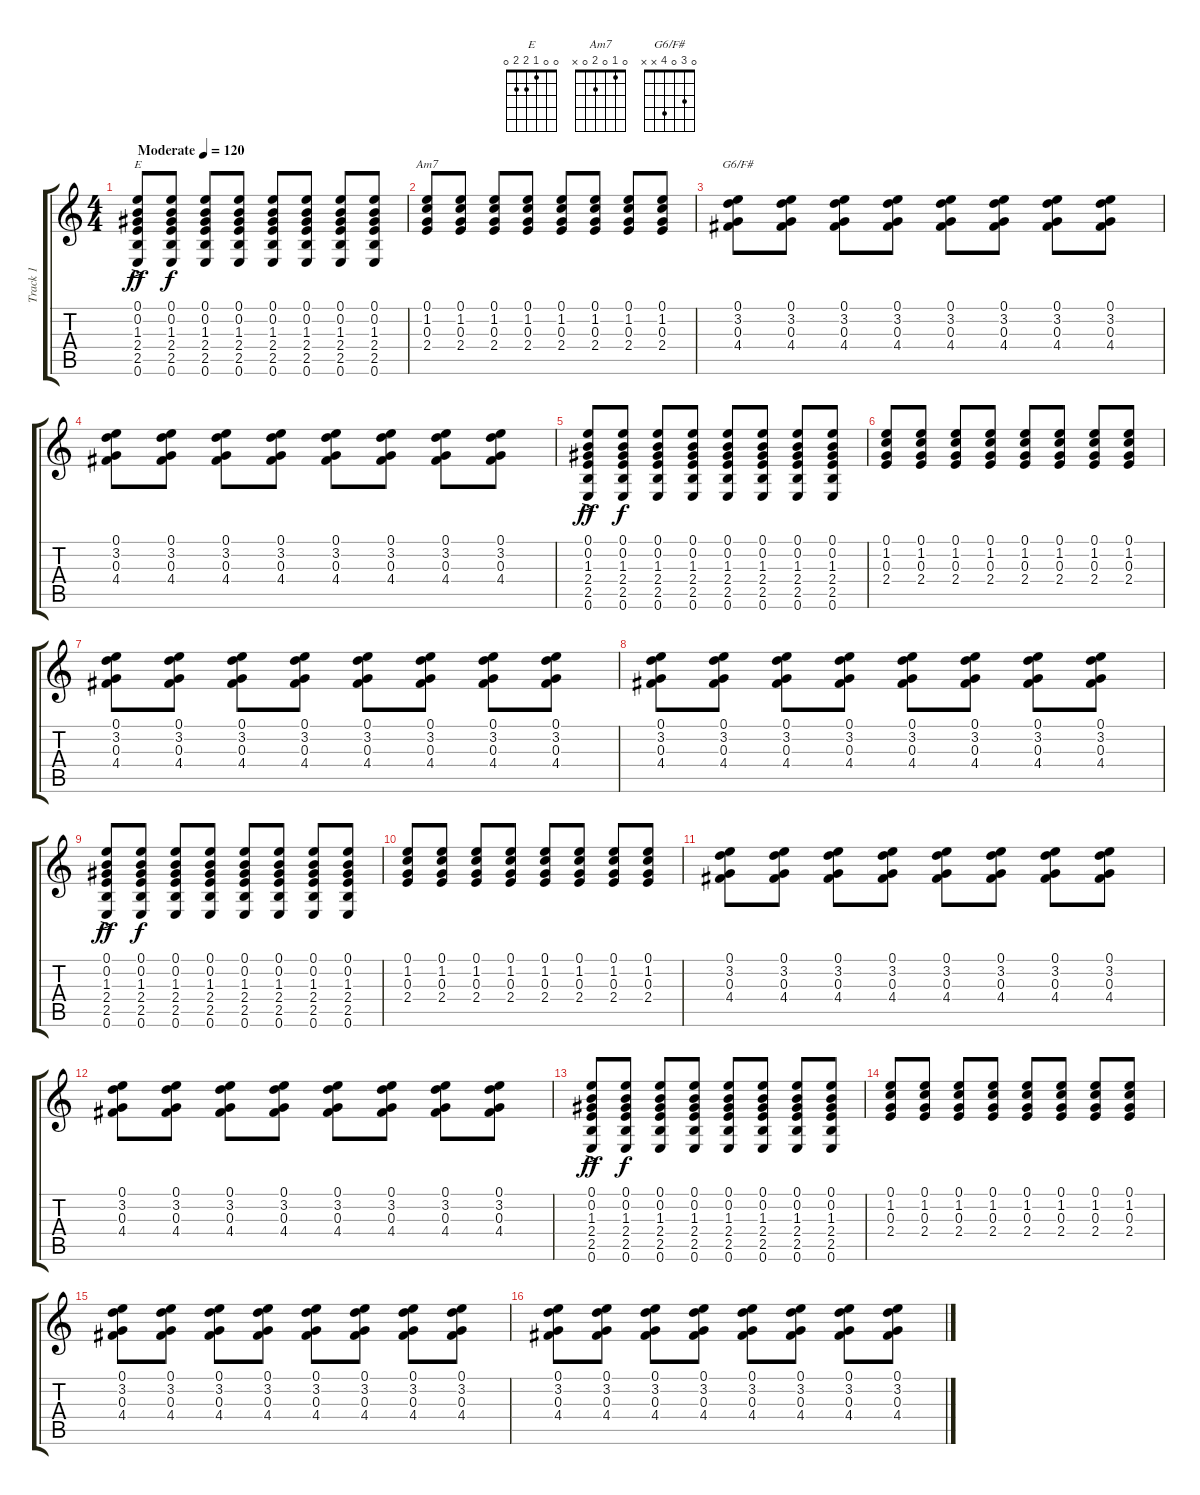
\track ("Track 1" "Track 1") {instrument acousticguitarsteel}
\staff {score tabs}
\tuning (E4 B3 G3 D3 A2 E2) {hide}
\chord ("E" 0 0 1 2 2 0)
\chord ("Am7" 0 1 0 2 0 x)
\chord ("G6/F#" 0 3 0 4 x x)
\ts (4 4)
\tempo (120 "Moderate")
\clef g2
\ks c
(0.1{ac} 0.2 1.3 2.4 2.5 0.6).8{ch "E" dy ff instrument acousticguitarsteel} (0.1 0.2 1.3 2.4 2.5 0.6).8{dy f} (0.1 0.2 1.3 2.4 2.5 0.6).8 (0.1 0.2 1.3 2.4 2.5 0.6).8 (0.1 0.2 1.3 2.4 2.5 0.6).8 (0.1 0.2 1.3 2.4 2.5 0.6).8 (0.1 0.2 1.3 2.4 2.5 0.6).8 (0.1 0.2 1.3 2.4 2.5 0.6).8 |
(0.1 1.2 0.3 2.4).8{ch "Am7"} (0.1 1.2 0.3 2.4).8 (0.1 1.2 0.3 2.4).8 (0.1 1.2 0.3 2.4).8 (0.1 1.2 0.3 2.4).8 (0.1 1.2 0.3 2.4).8 (0.1 1.2 0.3 2.4).8 (0.1 1.2 0.3 2.4).8 |
(0.1 3.2 0.3 4.4).8{ch "G6/F#"} (0.1 3.2 0.3 4.4).8 (0.1 3.2 0.3 4.4).8 (0.1 3.2 0.3 4.4).8 (0.1 3.2 0.3 4.4).8 (0.1 3.2 0.3 4.4).8 (0.1 3.2 0.3 4.4).8 (0.1 3.2 0.3 4.4).8 |
(0.1 3.2 0.3 4.4).8 (0.1 3.2 0.3 4.4).8 (0.1 3.2 0.3 4.4).8 (0.1 3.2 0.3 4.4).8 (0.1 3.2 0.3 4.4).8 (0.1 3.2 0.3 4.4).8 (0.1 3.2 0.3 4.4).8 (0.1 3.2 0.3 4.4).8 |
(0.1{ac} 0.2 1.3 2.4 2.5 0.6).8{dy ff} (0.1 0.2 1.3 2.4 2.5 0.6).8{dy f} (0.1 0.2 1.3 2.4 2.5 0.6).8 (0.1 0.2 1.3 2.4 2.5 0.6).8 (0.1 0.2 1.3 2.4 2.5 0.6).8 (0.1 0.2 1.3 2.4 2.5 0.6).8 (0.1 0.2 1.3 2.4 2.5 0.6).8 (0.1 0.2 1.3 2.4 2.5 0.6).8 |
(0.1 1.2 0.3 2.4).8 (0.1 1.2 0.3 2.4).8 (0.1 1.2 0.3 2.4).8 (0.1 1.2 0.3 2.4).8 (0.1 1.2 0.3 2.4).8 (0.1 1.2 0.3 2.4).8 (0.1 1.2 0.3 2.4).8 (0.1 1.2 0.3 2.4).8 |
(0.1 3.2 0.3 4.4).8 (0.1 3.2 0.3 4.4).8 (0.1 3.2 0.3 4.4).8 (0.1 3.2 0.3 4.4).8 (0.1 3.2 0.3 4.4).8 (0.1 3.2 0.3 4.4).8 (0.1 3.2 0.3 4.4).8 (0.1 3.2 0.3 4.4).8 |
(0.1 3.2 0.3 4.4).8 (0.1 3.2 0.3 4.4).8 (0.1 3.2 0.3 4.4).8 (0.1 3.2 0.3 4.4).8 (0.1 3.2 0.3 4.4).8 (0.1 3.2 0.3 4.4).8 (0.1 3.2 0.3 4.4).8 (0.1 3.2 0.3 4.4).8 |
(0.1{ac} 0.2 1.3 2.4 2.5 0.6).8{dy ff} (0.1 0.2 1.3 2.4 2.5 0.6).8{dy f} (0.1 0.2 1.3 2.4 2.5 0.6).8 (0.1 0.2 1.3 2.4 2.5 0.6).8 (0.1 0.2 1.3 2.4 2.5 0.6).8 (0.1 0.2 1.3 2.4 2.5 0.6).8 (0.1 0.2 1.3 2.4 2.5 0.6).8 (0.1 0.2 1.3 2.4 2.5 0.6).8 |
(0.1 1.2 0.3 2.4).8 (0.1 1.2 0.3 2.4).8 (0.1 1.2 0.3 2.4).8 (0.1 1.2 0.3 2.4).8 (0.1 1.2 0.3 2.4).8 (0.1 1.2 0.3 2.4).8 (0.1 1.2 0.3 2.4).8 (0.1 1.2 0.3 2.4).8 |
(0.1 3.2 0.3 4.4).8 (0.1 3.2 0.3 4.4).8 (0.1 3.2 0.3 4.4).8 (0.1 3.2 0.3 4.4).8 (0.1 3.2 0.3 4.4).8 (0.1 3.2 0.3 4.4).8 (0.1 3.2 0.3 4.4).8 (0.1 3.2 0.3 4.4).8 |
(0.1 3.2 0.3 4.4).8 (0.1 3.2 0.3 4.4).8 (0.1 3.2 0.3 4.4).8 (0.1 3.2 0.3 4.4).8 (0.1 3.2 0.3 4.4).8 (0.1 3.2 0.3 4.4).8 (0.1 3.2 0.3 4.4).8 (0.1 3.2 0.3 4.4).8 |
(0.1{ac} 0.2 1.3 2.4 2.5 0.6).8{dy ff} (0.1 0.2 1.3 2.4 2.5 0.6).8{dy f} (0.1 0.2 1.3 2.4 2.5 0.6).8 (0.1 0.2 1.3 2.4 2.5 0.6).8 (0.1 0.2 1.3 2.4 2.5 0.6).8 (0.1 0.2 1.3 2.4 2.5 0.6).8 (0.1 0.2 1.3 2.4 2.5 0.6).8 (0.1 0.2 1.3 2.4 2.5 0.6).8 |
(0.1 1.2 0.3 2.4).8 (0.1 1.2 0.3 2.4).8 (0.1 1.2 0.3 2.4).8 (0.1 1.2 0.3 2.4).8 (0.1 1.2 0.3 2.4).8 (0.1 1.2 0.3 2.4).8 (0.1 1.2 0.3 2.4).8 (0.1 1.2 0.3 2.4).8 |
(0.1 3.2 0.3 4.4).8 (0.1 3.2 0.3 4.4).8 (0.1 3.2 0.3 4.4).8 (0.1 3.2 0.3 4.4).8 (0.1 3.2 0.3 4.4).8 (0.1 3.2 0.3 4.4).8 (0.1 3.2 0.3 4.4).8 (0.1 3.2 0.3 4.4).8 |
(0.1 3.2 0.3 4.4).8 (0.1 3.2 0.3 4.4).8 (0.1 3.2 0.3 4.4).8 (0.1 3.2 0.3 4.4).8 (0.1 3.2 0.3 4.4).8 (0.1 3.2 0.3 4.4).8 (0.1 3.2 0.3 4.4).8 (0.1 3.2 0.3 4.4).8
